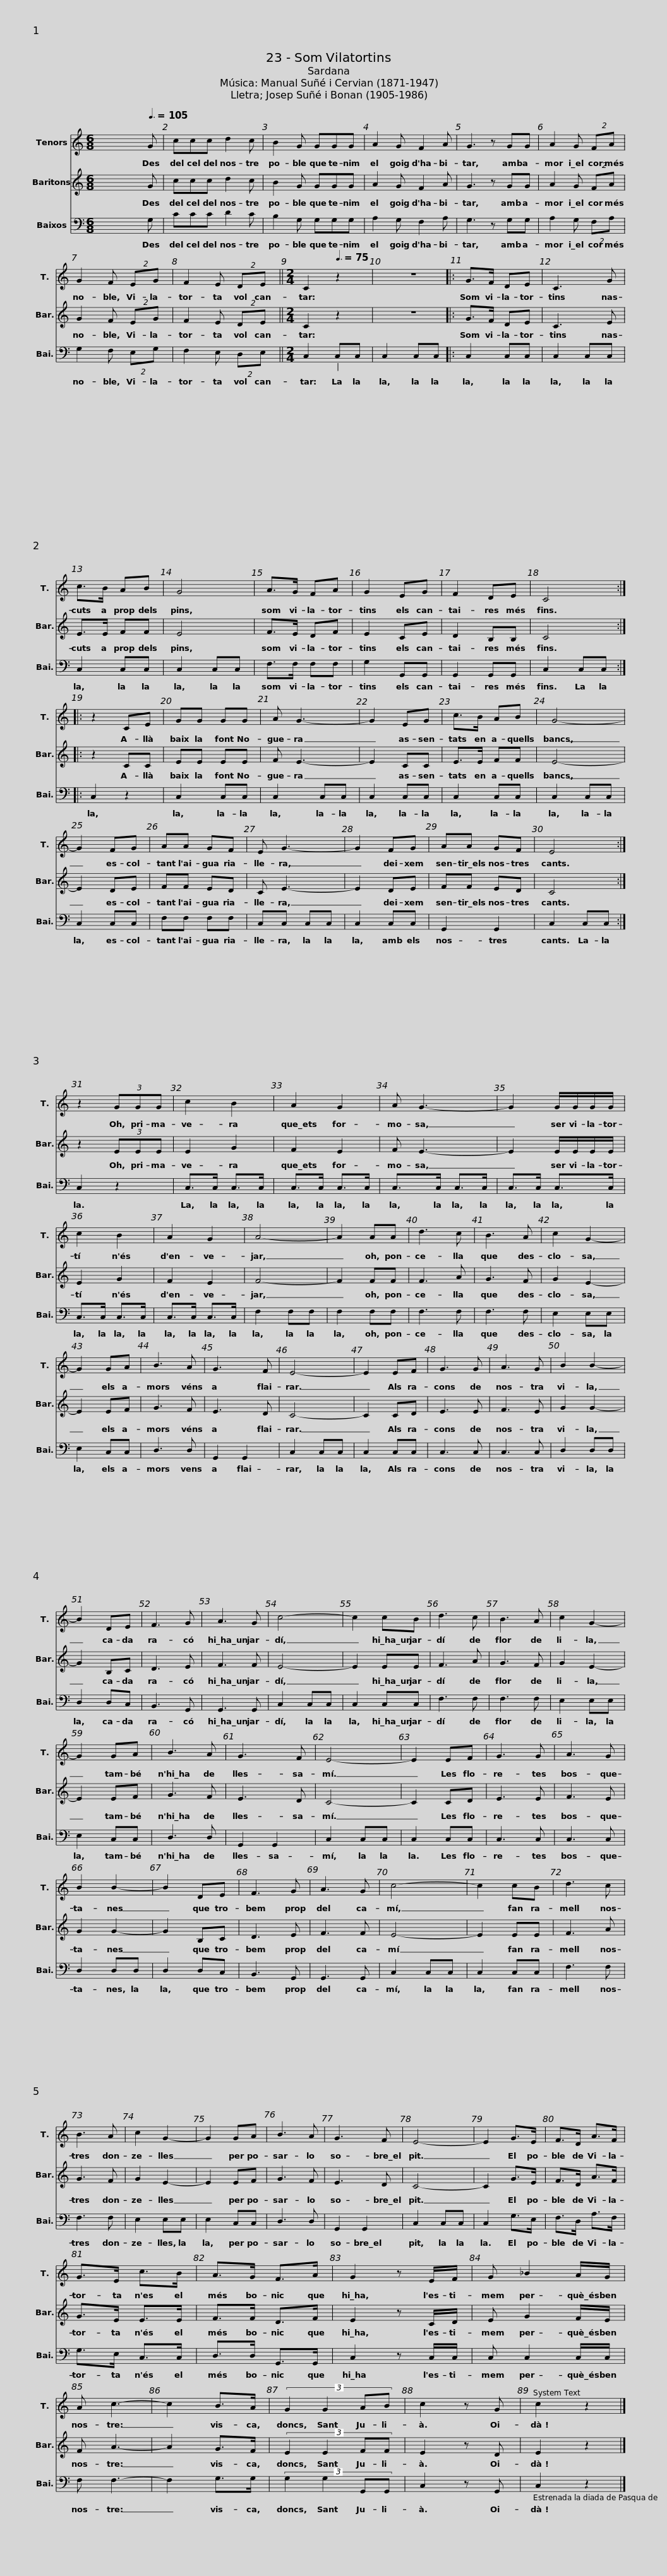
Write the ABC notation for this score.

X:1
%%score 1 2 3
L:1/8
M:6/8
I:linebreak $
K:C
V:1 treble
V:2 treble
V:3 bass
V:1
 x3 x2[Q:3/8=105] G | ccc d2 c | B2 G GGG | A2 G F2 A | G3 z GG |$ %5
 A2 G (2:3:2FA | G2 F (2:3:2EG | F2 E (2:3:2DE ||[M:2/4] C2[Q:3/8=75] z2 | z4 |: %10
 G>F DE | C3 G |$ c>B AB | G4 | A>G FA | %15
 G2 EG | F2 DE | C4 :: z2 CE |$ GG GG | %20
 A G3- | G2 EG | c>B AB | G4- | G2 FG | %25
 AA GF |$ E G3- | G2 FG | AA GF | E4 :| %30
 z2 (3GGG | c2 B2 |$ A2 G2 | A G3- | G2 G/G/G/G/ | %35
 c2 B2 | A2 G2 | A4- | A2 AA |$ d3 c | %40
 B3 A | c2 G2- | G2 GA | B3 A | G3 F | %45
 E4- | E2 EF | G3 G |$ A3 G | B2 B2- | %50
 B2 DE | F3 G | A3 G | c4- | c2 cB | %55
 d3 c | B3 A |$ c2 G2- | G2 GA | B3 A | %60
 G3 F | E4- | E2 EF | G3 G | A3 G | %65
 B2 B2- |$ B2 DE | F3 G | A3 G | c4- | %70
 c2 cB | d3 c | B3 A | c2 G2- | G2 GA |$ %75
 B3 A | G3 F | E4- | E2 G>E | F>D A>F | %80
 G>E c>B | A>G F>A |$ G2 z E/F/ | G _B2 A/G/ | A c3- | %85
 c2 B>A | (3:2:4G2 G2 AB | c2 z G | c2 z2 |] %89
V:2
 x3 x2 G | ccc d2 c | B2 G GGG | A2 G F2 A | G3 z GG |$ %5
 A2 G (2:3:2FA | G2 F (2:3:2EG | F2 E (2:3:2DE ||[M:2/4] C2 z2 | z4 |: %10
 G>F DE | C3 E |$ E>E FF | E4 | F>E DF | %15
 E2 CE | D2 B,B, | C4 :: z2 CC |$ EE EE | %20
 F E3- | E2 CC | E>E FF | E4- | E2 DE | %25
 FF ED |$ C E3- | E2 DE | FF ED | C4 :| %30
 z2 (3EEE | E2 G2 |$ F2 E2 | F E3- | E2 E/E/E/E/ | %35
 E2 G2 | F2 E2 | F4- | F2 FF |$ F3 A | %40
 G3 F | G2 E2- | E2 EF | G3 F | E3 D | %45
 C4- | C2 CD | E3 E |$ F3 E | G2 G2- | %50
 G2 B,C | D3 E | F3 F | E4- | E2 EE | %55
 F3 A | G3 F |$ G2 E2- | E2 EF | G3 F | %60
 E3 D | C4- | C2 CD | E3 E | F3 E | %65
 G2 G2- |$ G2 B,C | D3 E | F3 F | E4- | %70
 E2 EE | F3 A | G3 F | G2 E2- | E2 EF |$ %75
 G3 F | E3 D | C4- | C2 G>E | F>D A>F | %80
 G>E E>E | F>F D>F |$ E2 z C/D/ | E G2 F/E/ | F A3- | %85
 A2 G>F | (3:2:4E2 E2 FF | E2 z D | E2 z2 |] %89
V:3
 x3 x2 G, | CCC D2 C | B,2 G, G,G,G, | A,2 G, F,2 A, | G,3 z G,G, |$ %5
 A,2 G, (2:3:2F,A, | G,2 F, (2:3:2E,G, | F,2 E, (2:3:2D,E, ||[M:2/4] C,2 C,C, | C,2 C,C, |: %10
 C,2 C,C, | C,2 C,C, |$ C,2 C,C, | C,2 C,C, | F,>F, F,F, | %15
 G,2 G,,G,, | G,,2 G,,G,, | C,2 C,C, :: C,2 z2 |$ C,2 C,C, | %20
 C,2 C,C, | C,2 C,C, | C,2 C,C, | C,2 C,C, | C,2 C,C, | %25
 F,F, F,F, |$ C,C, C,C, | C,2 C,C, | G,,2 G,,2 | C,2 C,C, :| %30
 C,2 z2 | C,>C, C,>C, |$ C,>C, C,>C, | C,>C, C,>C, | C,>C, C,>C, | %35
 C,>C, C,>C, | C,>C, C,>C, | F,2 F,F, | F,2 F,F, |$ F,3 F, | %40
 F,3 F, | E,2 E,E, | E,2 C,C, | D,3 D, | G,,2 G,,2 | %45
 C,2 C,C, | C,2 C,C, | C,3 C, |$ C,3 C, | D,2 D,D, | %50
 D,2 D,C, | B,,3 G,, | G,,3 G,, | C,2 C,C, | C,2 C,C, | %55
 F,3 F, | F,3 F, |$ E,2 E,E, | E,2 C,C, | D,3 D, | %60
 G,,2 G,,2 | C,2 C,C, | C,2 C,C, | C,3 C, | C,3 C, | %65
 D,2 D,D, |$ D,2 D,C, | B,,3 G,, | G,,3 G,, | C,2 C,C, | %70
 C,2 C,C, | F,3 F, | F,3 F, | E,2 E,E, | E,2 C,C, |$ %75
 D,3 D, | G,,2 G,,2 | C,2 C,C, | C,2 G,>E, | F,>D, A,>F, | %80
 G,>E, C,>C, | D,>D, G,,>G,, |$ C,2 z C,/C,/ | C, C,2 C,/C,/ | F, F,3- | %85
 F,2 G,>G, | (3:2:4G,2 G,2 G,,G,, | C,2 z G,, | C,2 z2 |] %89
